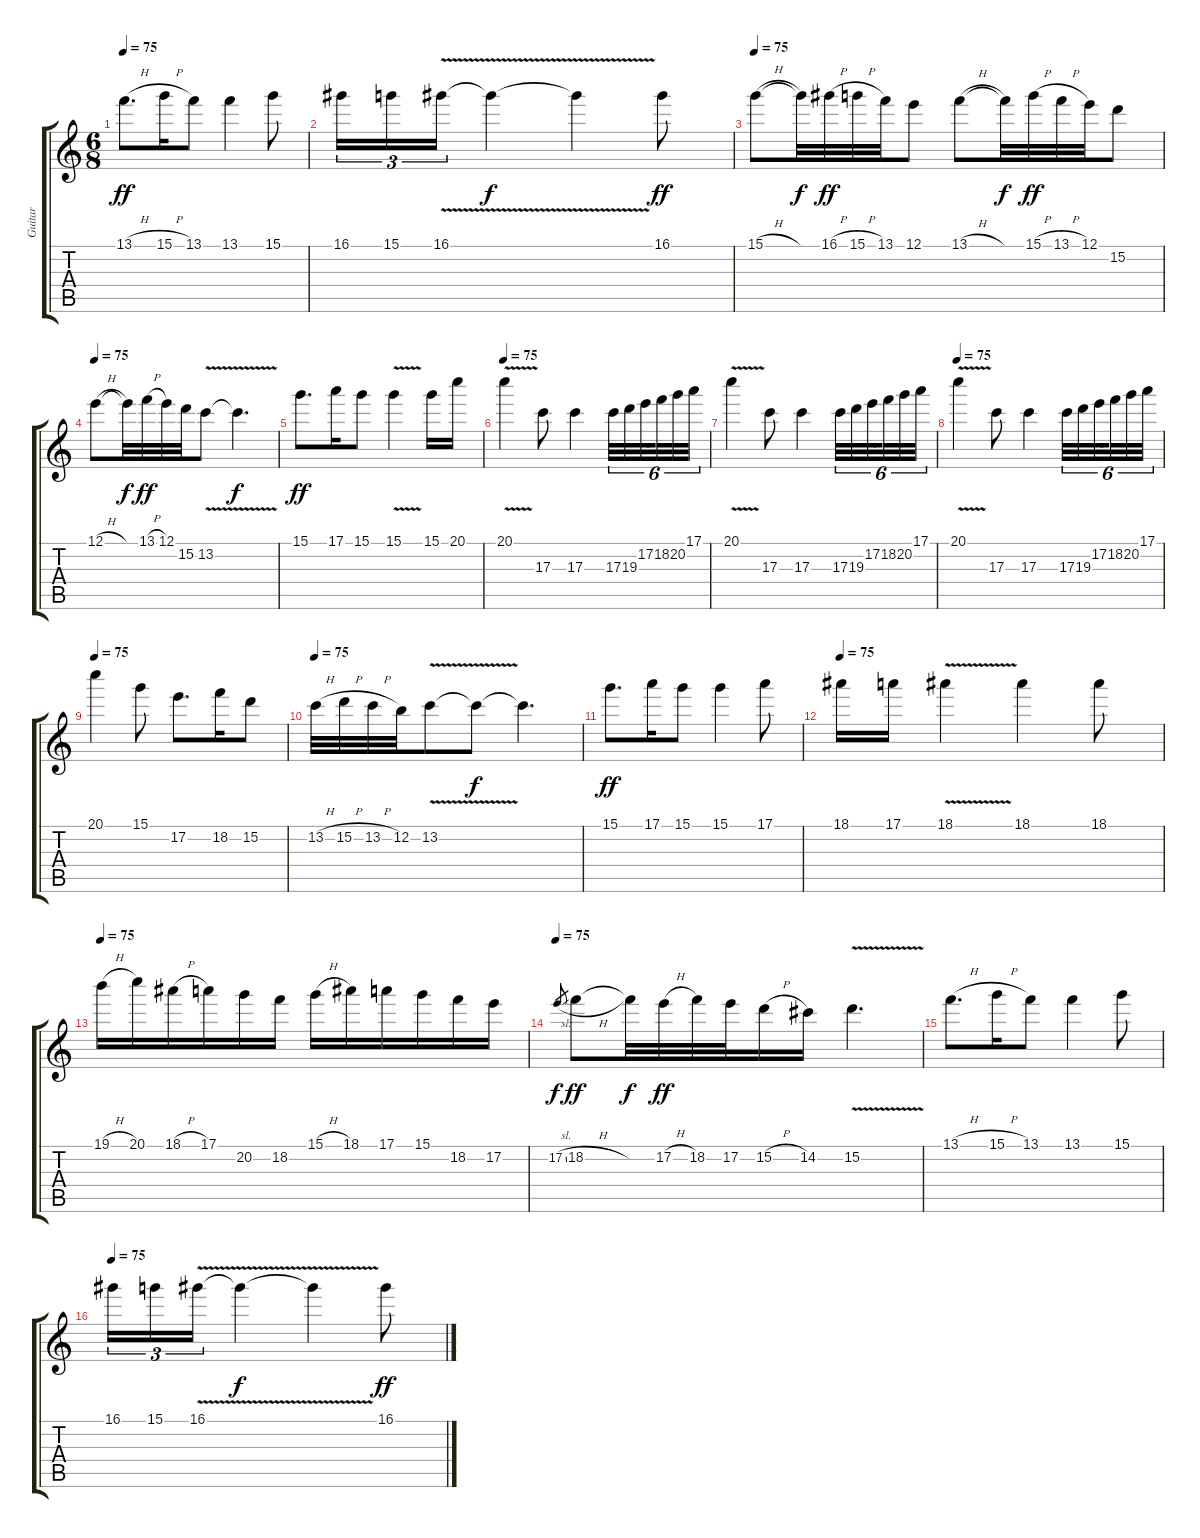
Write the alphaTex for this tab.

\track ("Guitar" "Guitar") {instrument overdrivenguitar}
\staff {score tabs}
\tuning (E4 B3 G3 D3 A2 E2) {hide}
\ts (6 8)
\tempo 75
\clef g2
\ks c
13.1{h}.8{d dy ff} 15.1{h}.16 13.1.8 13.1.4 15.1.8 |
16.1.16{tu (3 2)} 15.1.16{tu (3 2)} 16.1{v}.16{tu (3 2)} 16.1{v t}.4{dy f} 16.1{t}.4 16.1.8{dy ff} |
\tempo 75
15.1{h}.8 15.1{t}.32{dy f} 16.1{h}.32{dy ff} 15.1{h}.32 13.1.32 12.1.8 13.1{h}.8 13.1{t}.32{dy f} 15.1{h}.32{dy ff} 13.1{h}.32 12.1.32 15.2.8 |
\tempo 75
12.1{h}.8 12.1{t}.32{dy f} 13.1{h}.32{dy ff} 12.1.32 15.2.32 13.2{v}.8 13.2{t}.4{d dy f} |
15.1.8{d dy ff} 17.1.16 15.1.8 15.1{v}.4 15.1.16 20.1.16 |
\tempo 75
20.1{v}.4 17.3.8 17.3.4 17.3.32{tu (6 4)} 19.3.32{tu (6 4)} 17.2.32{tu (6 4) beam splitsecondary} 18.2.32{tu (6 4)} 20.2.32{tu (6 4)} 17.1.32{tu (6 4)} |
20.1{v}.4 17.3.8 17.3.4 17.3.32{tu (6 4)} 19.3.32{tu (6 4)} 17.2.32{tu (6 4) beam splitsecondary} 18.2.32{tu (6 4)} 20.2.32{tu (6 4)} 17.1.32{tu (6 4)} |
\tempo 75
20.1{v}.4 17.3.8 17.3.4 17.3.32{tu (6 4)} 19.3.32{tu (6 4)} 17.2.32{tu (6 4) beam splitsecondary} 18.2.32{tu (6 4)} 20.2.32{tu (6 4)} 17.1.32{tu (6 4)} |
\tempo 75
20.1.4 15.1.8 17.2.8{d} 18.2.16 15.2.8 |
\tempo 75
13.2{h}.32 15.2{h}.32 13.2{h}.32 12.2.32 13.2{v}.8 13.2{t}.8{dy f} 13.2{t}.4{d} |
15.1.8{d dy ff} 17.1.16 15.1.8 15.1.4 17.1.8 |
\tempo 75
18.1.16 17.1.16 18.1{v}.4 18.1.4 18.1.8 |
\tempo 75
19.1{h}.16 20.1.16 18.1{h}.16 17.1.16 20.2.16 18.2.16 15.1{h}.16 18.1.16 17.1.16 15.1.16 18.2.16 17.2.16 |
\tempo 75
17.2{sl}.8{gr dy f} 18.2{h}.8{dy ff} 18.2{t}.32{dy f} 17.2{h}.32{dy ff} 18.2.32 17.2.32 15.2{h}.16 14.2.16 15.2{v}.4{d} |
13.1{h}.8{d} 15.1{h}.16 13.1.8 13.1.4 15.1.8 |
\tempo 75
16.1.16{tu (3 2)} 15.1.16{tu (3 2)} 16.1{v}.16{tu (3 2)} 16.1{v t}.4{dy f} 16.1{t}.4 16.1.8{dy ff}
